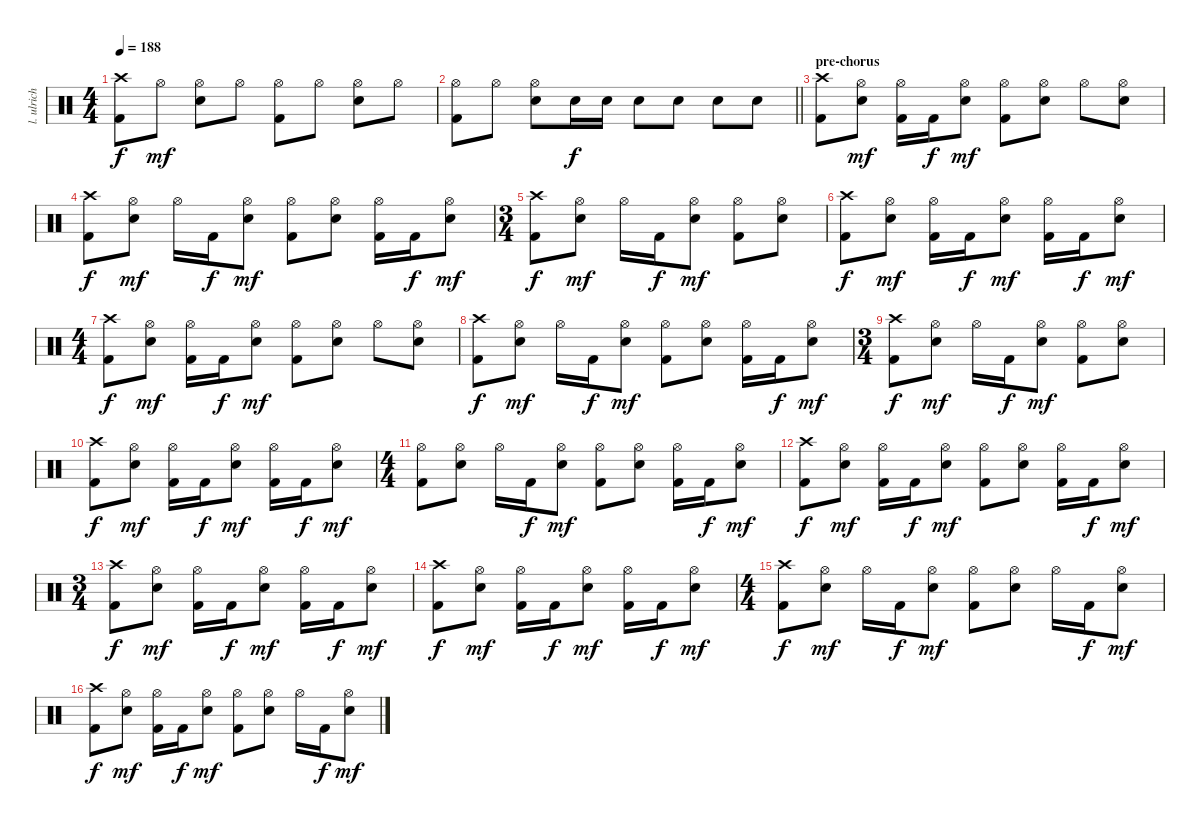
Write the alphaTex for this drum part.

\track ("l. ulrich - drums" "l. ulrich ") {instrument percussion}
\staff {score}
\articulation defaults
\ts (4 4)
\tempo 188
\clef neutral
\ks c
("Crash high (hit)" "Kick (hit) 2").8{dy f} "Hi-Hat (open)".8{dy mf} ("Hi-Hat (open)" "Snare (hit) 2").8 "Hi-Hat (open)".8 ("Hi-Hat (open)" "Kick (hit) 2").8 "Hi-Hat (open)".8 ("Hi-Hat (open)" "Snare (hit) 2").8 "Hi-Hat (open)".8 |
\barLineRight lightlight
("Hi-Hat (open)" "Kick (hit) 2").8 "Hi-Hat (open)".8 ("Hi-Hat (open)" "Snare (hit) 2").8 "Snare (hit) 2".16{dy f} "Snare (hit) 2".16 "Snare (hit) 2".8 "Snare (hit) 2".8 "Snare (hit) 2".8 "Snare (hit) 2".8 |
\section ("" "pre-chorus")
("Crash high (hit)" "Kick (hit) 2").8 ("Hi-Hat (open)" "Snare (hit) 2").8{dy mf} ("Hi-Hat (open)" "Kick (hit) 2").16 "Kick (hit) 2".16{dy f} ("Hi-Hat (open)" "Snare (hit) 2").8{dy mf} ("Hi-Hat (open)" "Kick (hit) 2").8 ("Hi-Hat (open)" "Snare (hit) 2").8 "Hi-Hat (open)".8 ("Hi-Hat (open)" "Snare (hit) 2").8 |
("Crash high (hit)" "Kick (hit) 2").8{dy f} ("Hi-Hat (open)" "Snare (hit) 2").8{dy mf} "Hi-Hat (open)".16 "Kick (hit) 2".16{dy f} ("Hi-Hat (open)" "Snare (hit) 2").8{dy mf} ("Hi-Hat (open)" "Kick (hit) 2").8 ("Hi-Hat (open)" "Snare (hit) 2").8 ("Hi-Hat (open)" "Kick (hit) 2").16 "Kick (hit) 2".16{dy f} ("Hi-Hat (open)" "Snare (hit) 2").8{dy mf} |
\ts (3 4)
("Crash high (hit)" "Kick (hit) 2").8{dy f} ("Hi-Hat (open)" "Snare (hit) 2").8{dy mf} "Hi-Hat (open)".16 "Kick (hit) 2".16{dy f} ("Hi-Hat (open)" "Snare (hit) 2").8{dy mf} ("Hi-Hat (open)" "Kick (hit) 2").8 ("Hi-Hat (open)" "Snare (hit) 2").8 |
("Crash high (hit)" "Kick (hit) 2").8{dy f} ("Hi-Hat (open)" "Snare (hit) 2").8{dy mf} ("Hi-Hat (open)" "Kick (hit) 2").16 "Kick (hit) 2".16{dy f} ("Hi-Hat (open)" "Snare (hit) 2").8{dy mf} ("Hi-Hat (open)" "Kick (hit) 2").16 "Kick (hit) 2".16{dy f} ("Hi-Hat (open)" "Snare (hit) 2").8{dy mf} |
\ts (4 4)
("Crash high (hit)" "Kick (hit) 2").8{dy f} ("Hi-Hat (open)" "Snare (hit) 2").8{dy mf} ("Hi-Hat (open)" "Kick (hit) 2").16 "Kick (hit) 2".16{dy f} ("Hi-Hat (open)" "Snare (hit) 2").8{dy mf} ("Hi-Hat (open)" "Kick (hit) 2").8 ("Hi-Hat (open)" "Snare (hit) 2").8 "Hi-Hat (open)".8 ("Hi-Hat (open)" "Snare (hit) 2").8 |
("Crash high (hit)" "Kick (hit) 2").8{dy f} ("Hi-Hat (open)" "Snare (hit) 2").8{dy mf} "Hi-Hat (open)".16 "Kick (hit) 2".16{dy f} ("Hi-Hat (open)" "Snare (hit) 2").8{dy mf} ("Hi-Hat (open)" "Kick (hit) 2").8 ("Hi-Hat (open)" "Snare (hit) 2").8 ("Hi-Hat (open)" "Kick (hit) 2").16 "Kick (hit) 2".16{dy f} ("Hi-Hat (open)" "Snare (hit) 2").8{dy mf} |
\ts (3 4)
("Crash high (hit)" "Kick (hit) 2").8{dy f} ("Hi-Hat (open)" "Snare (hit) 2").8{dy mf} "Hi-Hat (open)".16 "Kick (hit) 2".16{dy f} ("Hi-Hat (open)" "Snare (hit) 2").8{dy mf} ("Hi-Hat (open)" "Kick (hit) 2").8 ("Hi-Hat (open)" "Snare (hit) 2").8 |
("Crash high (hit)" "Kick (hit) 2").8{dy f} ("Hi-Hat (open)" "Snare (hit) 2").8{dy mf} ("Hi-Hat (open)" "Kick (hit) 2").16 "Kick (hit) 2".16{dy f} ("Hi-Hat (open)" "Snare (hit) 2").8{dy mf} ("Hi-Hat (open)" "Kick (hit) 2").16 "Kick (hit) 2".16{dy f} ("Hi-Hat (open)" "Snare (hit) 2").8{dy mf} |
\ts (4 4)
("Hi-Hat (open)" "Kick (hit) 2").8 ("Hi-Hat (open)" "Snare (hit) 2").8 "Hi-Hat (open)".16 "Kick (hit) 2".16{dy f} ("Hi-Hat (open)" "Snare (hit) 2").8{dy mf} ("Hi-Hat (open)" "Kick (hit) 2").8 ("Hi-Hat (open)" "Snare (hit) 2").8 ("Hi-Hat (open)" "Kick (hit) 2").16 "Kick (hit) 2".16{dy f} ("Hi-Hat (open)" "Snare (hit) 2").8{dy mf} |
("Crash high (hit)" "Kick (hit) 2").8{dy f} ("Hi-Hat (open)" "Snare (hit) 2").8{dy mf} ("Hi-Hat (open)" "Kick (hit) 2").16 "Kick (hit) 2".16{dy f} ("Hi-Hat (open)" "Snare (hit) 2").8{dy mf} ("Hi-Hat (open)" "Kick (hit) 2").8 ("Hi-Hat (open)" "Snare (hit) 2").8 ("Hi-Hat (open)" "Kick (hit) 2").16 "Kick (hit) 2".16{dy f} ("Hi-Hat (open)" "Snare (hit) 2").8{dy mf} |
\ts (3 4)
("Crash high (hit)" "Kick (hit) 2").8{dy f} ("Hi-Hat (open)" "Snare (hit) 2").8{dy mf} ("Hi-Hat (open)" "Kick (hit) 2").16 "Kick (hit) 2".16{dy f} ("Hi-Hat (open)" "Snare (hit) 2").8{dy mf} ("Hi-Hat (open)" "Kick (hit) 2").16 "Kick (hit) 2".16{dy f} ("Hi-Hat (open)" "Snare (hit) 2").8{dy mf} |
("Crash high (hit)" "Kick (hit) 2").8{dy f} ("Hi-Hat (open)" "Snare (hit) 2").8{dy mf} ("Hi-Hat (open)" "Kick (hit) 2").16 "Kick (hit) 2".16{dy f} ("Hi-Hat (open)" "Snare (hit) 2").8{dy mf} ("Hi-Hat (open)" "Kick (hit) 2").16 "Kick (hit) 2".16{dy f} ("Hi-Hat (open)" "Snare (hit) 2").8{dy mf} |
\ts (4 4)
("Crash high (hit)" "Kick (hit) 2").8{dy f} ("Hi-Hat (open)" "Snare (hit) 2").8{dy mf} "Hi-Hat (open)".16 "Kick (hit) 2".16{dy f} ("Hi-Hat (open)" "Snare (hit) 2").8{dy mf} ("Hi-Hat (open)" "Kick (hit) 2").8 ("Hi-Hat (open)" "Snare (hit) 2").8 "Hi-Hat (open)".16 "Kick (hit) 2".16{dy f} ("Hi-Hat (open)" "Snare (hit) 2").8{dy mf} |
("Crash high (hit)" "Kick (hit) 2").8{dy f} ("Hi-Hat (open)" "Snare (hit) 2").8{dy mf} ("Hi-Hat (open)" "Kick (hit) 2").16 "Kick (hit) 2".16{dy f} ("Hi-Hat (open)" "Snare (hit) 2").8{dy mf} ("Hi-Hat (open)" "Kick (hit) 2").8 ("Hi-Hat (open)" "Snare (hit) 2").8 "Hi-Hat (open)".16 "Kick (hit) 2".16{dy f} ("Hi-Hat (open)" "Snare (hit) 2").8{dy mf}
